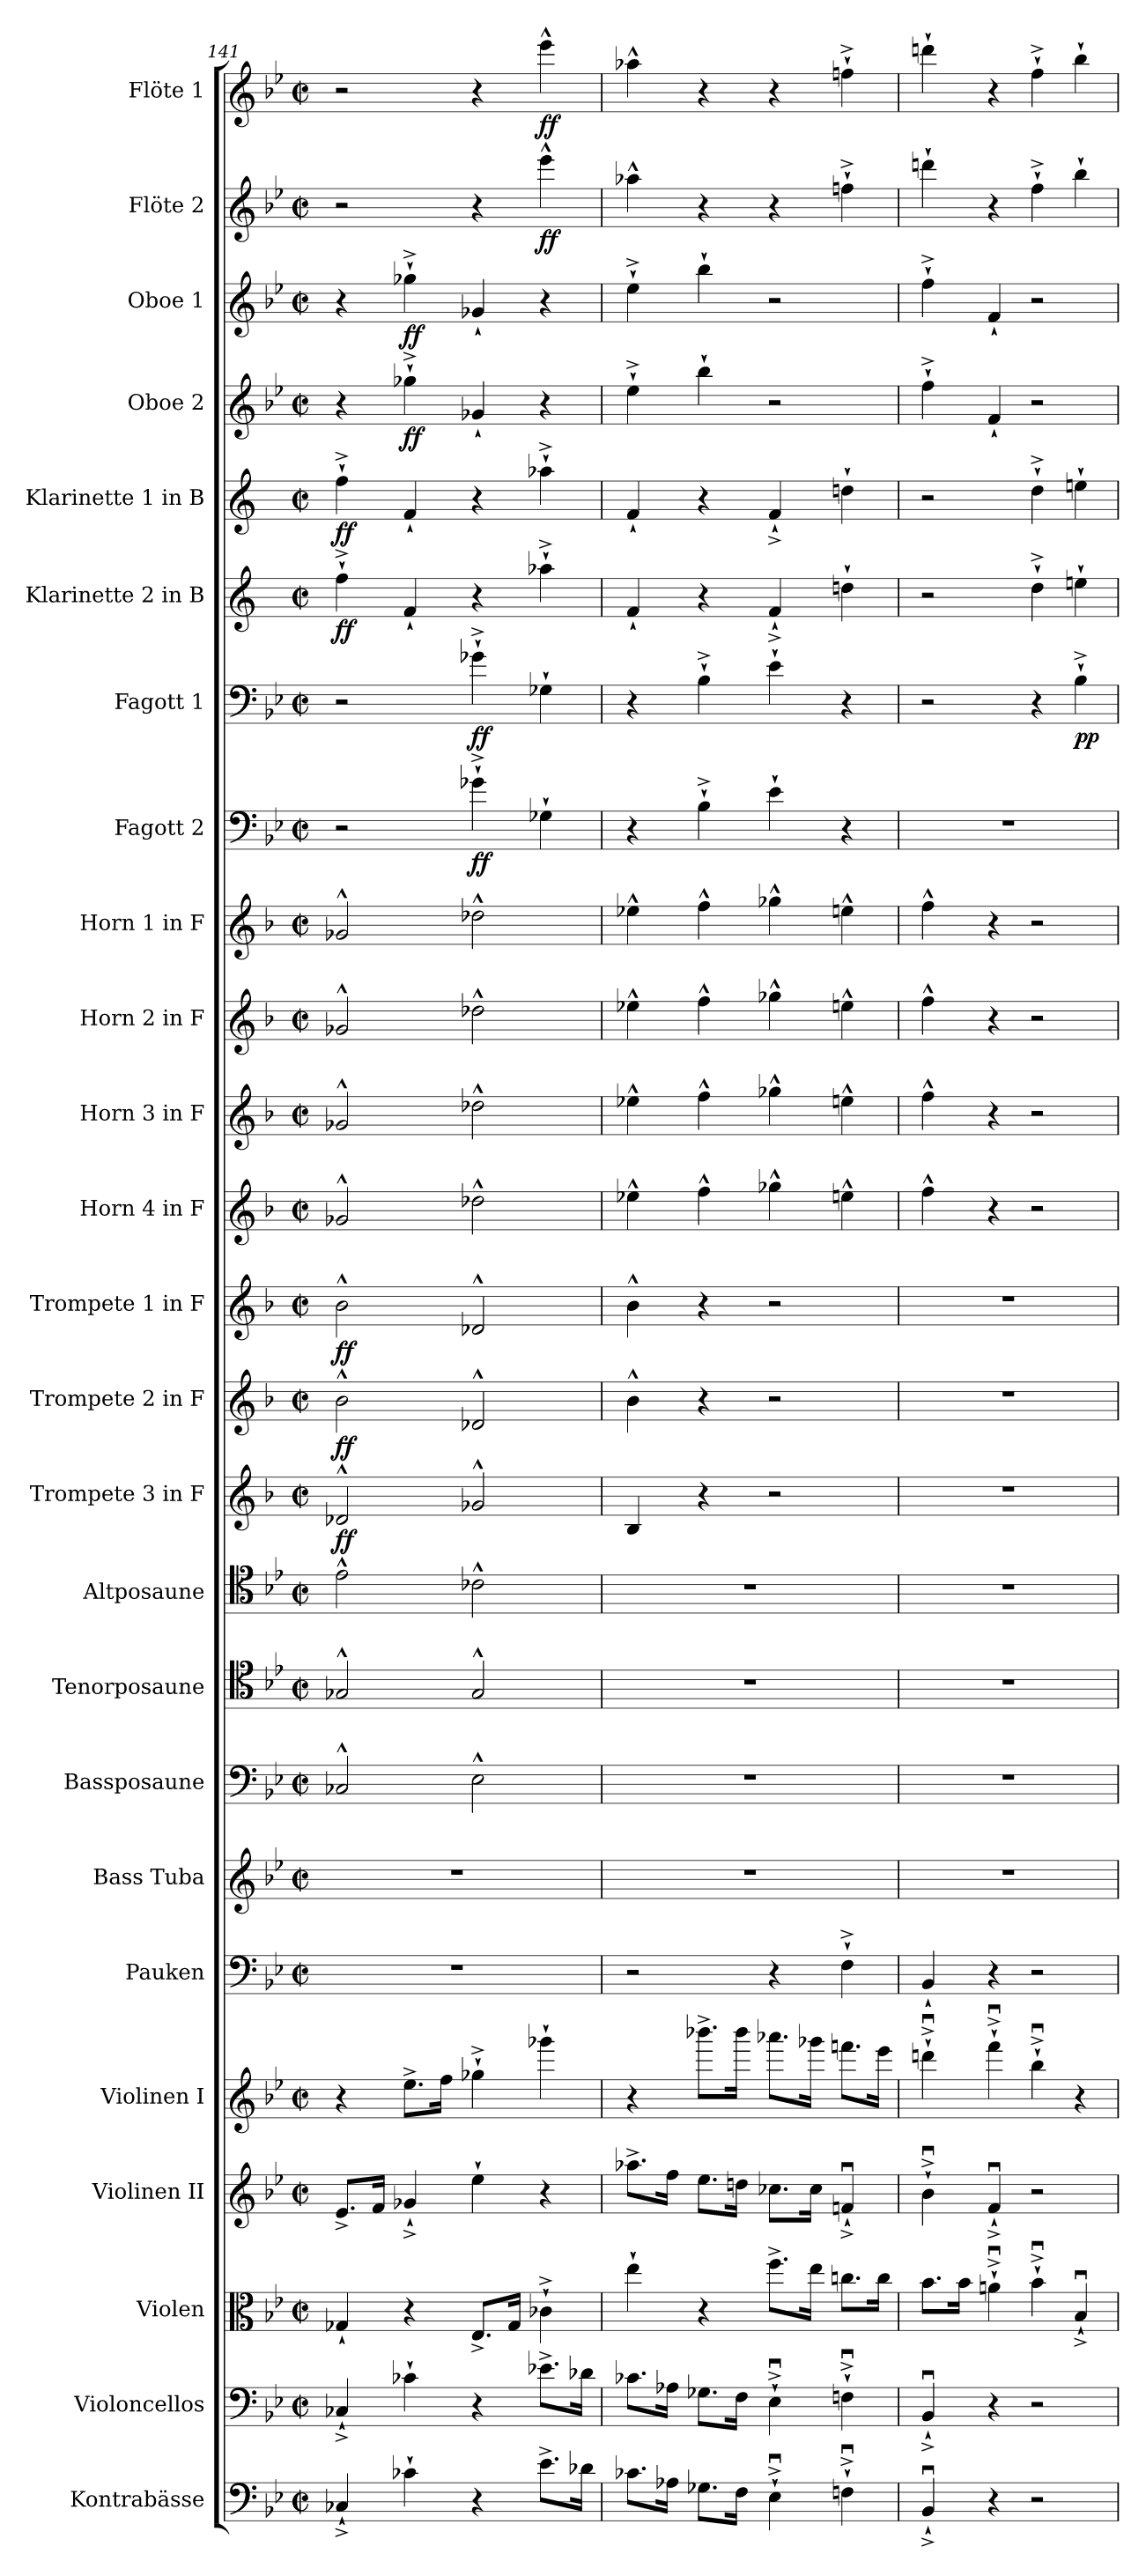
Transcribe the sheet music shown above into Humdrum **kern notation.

**kern	**kern	**kern	**kern	**kern	**kern	**kern	**kern	**kern	**kern	**kern	**dynam	**kern	**dynam	**kern	**dynam	**kern	**kern	**kern	**kern	**kern	**dynam	**kern	**dynam	**kern	**dynam	**kern	**dynam	**kern	**dynam	**kern	**dynam	**kern	**dynam	**kern	**dynam
*part25	*part24	*part23	*part22	*part21	*part20	*part19	*part18	*part17	*part16	*part15	*part15	*part14	*part14	*part13	*part13	*part12	*part11	*part10	*part9	*part8	*part8	*part7	*part7	*part6	*part6	*part5	*part5	*part4	*part4	*part3	*part3	*part2	*part2	*part1	*part1
*staff25	*staff24	*staff23	*staff22	*staff21	*staff20	*staff19	*staff18	*staff17	*staff16	*staff15	*staff15	*staff14	*staff14	*staff13	*staff13	*staff12	*staff11	*staff10	*staff9	*staff8	*staff8	*staff7	*staff7	*staff6	*staff6	*staff5	*staff5	*staff4	*staff4	*staff3	*staff3	*staff2	*staff2	*staff1	*staff1
*I"Kontrabässe	*I"Violoncellos	*I"Violen	*I"Violinen II	*I"Violinen I	*I"Pauken	*I"Bass Tuba	*I"Bassposaune	*I"Tenorposaune	*I"Altposaune	*I"Trompete 3 in F	*	*I"Trompete 2 in F	*	*I"Trompete 1 in F	*	*I"Horn 4 in F	*I"Horn 3 in F	*I"Horn 2 in F	*I"Horn 1 in F	*I"Fagott 2	*	*I"Fagott 1	*	*I"Klarinette 2 in B	*	*I"Klarinette 1 in B	*	*I"Oboe 2	*	*I"Oboe 1	*	*I"Flöte 2	*	*I"Flöte 1	*
*I'Kb.	*I'Vc.	*	*I'Vln. II	*I'Vln. I	*I'Pk.	*I'Ba. Tb.	*I'B. Psn.	*I'T. Psn.	*I'A. Psn.	*I'Tpt. 3 in F	*	*I'Tpt. 2 in F	*	*I'Tpt. 1 in F	*	*I'Hn. 4 in F	*I'Hn. 3  in F	*I'Hn. 2  in F	*I'Hn. 1 in F	*I'Fgt. 2	*	*I'Fgt. 1	*	*I'Kl. 2 in B	*	*I'Kl. 1  in B	*	*I'Ob. 2	*	*I'Ob. 1	*	*I'Fl. 2	*	*I'Fl. 1	*
*clefF4	*clefF4	*clefC3	*clefG2	*clefG2	*clefF4	*clefG2	*clefF4	*clefC4	*clefC4	*clefG2	*	*clefG2	*	*clefG2	*	*clefG2	*clefG2	*clefG2	*clefG2	*clefF4	*	*clefF4	*	*clefG2	*	*clefG2	*	*clefG2	*	*clefG2	*	*clefG2	*	*clefG2	*
*ITrd7c12	*	*	*	*	*	*	*	*	*	*ITrd-3c-5	*	*ITrd-3c-5	*	*ITrd-3c-5	*	*ITrd4c7	*ITrd4c7	*ITrd4c7	*ITrd4c7	*	*	*	*	*ITrd1c2	*	*ITrd1c2	*	*	*	*	*	*	*	*	*
*k[b-e-]	*k[b-e-]	*k[b-e-]	*k[b-e-]	*k[b-e-]	*k[b-e-]	*k[b-e-]	*k[b-e-]	*k[b-e-]	*k[b-e-]	*k[b-e-]	*	*k[b-e-]	*	*k[b-e-]	*	*k[b-e-]	*k[b-e-]	*k[b-e-]	*k[b-e-]	*k[b-e-]	*	*k[b-e-]	*	*k[b-e-]	*	*k[b-e-]	*	*k[b-e-]	*	*k[b-e-]	*	*k[b-e-]	*	*k[b-e-]	*
*M2/2	*M2/2	*M2/2	*M2/2	*M2/2	*M2/2	*M2/2	*M2/2	*M2/2	*M2/2	*M2/2	*	*M2/2	*	*M2/2	*	*M2/2	*M2/2	*M2/2	*M2/2	*M2/2	*	*M2/2	*	*M2/2	*	*M2/2	*	*M2/2	*	*M2/2	*	*M2/2	*	*M2/2	*
*met(c|)	*met(c|)	*met(c|)	*met(c|)	*met(c|)	*met(c|)	*met(c|)	*met(c|)	*met(c|)	*met(c|)	*met(c|)	*	*met(c|)	*	*met(c|)	*	*met(c|)	*met(c|)	*met(c|)	*met(c|)	*met(c|)	*	*met(c|)	*	*met(c|)	*	*met(c|)	*	*met(c|)	*	*met(c|)	*	*met(c|)	*	*met(c|)	*
=141	=141	=141	=141	=141	=141	=141	=141	=141	=141	=141	=141	=141	=141	=141	=141	=141	=141	=141	=141	=141	=141	=141	=141	=141	=141	=141	=141	=141	=141	=141	=141	=141	=141	=141	=141
!	!	!	!	!	!	!	!	!	!	!	!LO:DY:b	!	!LO:DY:b	!	!LO:DY:b	!	!	!	!	!	!	!	!	!	!LO:DY:b	!	!LO:DY:b	!	!	!	!	!	!	!	!
4CC-X`^/	4C-X`^/	4G-X`/	8.e-^/L	4r	1r	1r	2C-X^^/	2G-X^^/	2e-^^\	2g-X^^/	ff	2ee-^^\	ff	2ee-^^\	ff	2c-X^^/	2c-X^^/	2c-X^^/	2c-X^^/	2r	.	2r	.	4ee-`^\	ff	4ee-`^\	ff	4r	.	4r	.	2r	.	2r	.
.	.	.	16f/Jk	.	.	.	.	.	.	.	.	.	.	.	.	.	.	.	.	.	.	.	.	.	.	.	.	.	.	.	.	.	.	.	.
!	!	!	!	!	!	!	!	!	!	!	!	!	!	!	!	!	!	!	!	!	!	!	!	!	!	!	!	!	!LO:DY:b	!	!LO:DY:b	!	!	!	!
4C-X`\	4c-X`\	4r	4g-X`^/	8.ee-^\L	.	.	.	.	.	.	.	.	.	.	.	.	.	.	.	.	.	.	.	4e-`/	.	4e-`/	.	4gg-X`^\	ff	4gg-X`^\	ff	.	.	.	.
.	.	.	.	16ff\Jk	.	.	.	.	.	.	.	.	.	.	.	.	.	.	.	.	.	.	.	.	.	.	.	.	.	.	.	.	.	.	.
!	!	!	!	!	!	!	!	!	!	!	!	!	!	!	!	!	!	!	!	!	!LO:DY:b	!	!LO:DY:b	!	!	!	!	!	!	!	!	!	!	!	!
4r	4r	8.E-^/L	4ee-`\	4gg-X`^\	.	.	2E-^^\	2G-^^/	2c-X^^\	2cc-X^^/	.	2g-X^^/	.	2g-X^^/	.	2g-X^^\	2g-X^^\	2g-X^^\	2g-X^^\	4g-X`^\	ff	4g-X`^\	ff	4r	.	4r	.	4g-X`/	.	4g-X`/	.	4r	.	4r	.
.	.	16G-/Jk	.	.	.	.	.	.	.	.	.	.	.	.	.	.	.	.	.	.	.	.	.	.	.	.	.	.	.	.	.	.	.	.	.
!	!	!	!	!	!	!	!	!	!	!	!	!	!	!	!	!	!	!	!	!	!	!	!	!	!	!	!	!	!	!	!	!	!LO:DY:b	!	!LO:DY:b
8.E-^\L	8.e-X^\L	4c-X`^\	4r	4ggg-X`\	.	.	.	.	.	.	.	.	.	.	.	.	.	.	.	4G-X`\	.	4G-X`\	.	4gg-X`^\	.	4gg-X`^\	.	4r	.	4r	.	4eee-^^\	ff	4eee-^^\	ff
16D-X\Jk	16d-X\Jk	.	.	.	.	.	.	.	.	.	.	.	.	.	.	.	.	.	.	.	.	.	.	.	.	.	.	.	.	.	.	.	.	.	.
=142	=142	=142	=142	=142	=142	=142	=142	=142	=142	=142	=142	=142	=142	=142	=142	=142	=142	=142	=142	=142	=142	=142	=142	=142	=142	=142	=142	=142	=142	=142	=142	=142	=142	=142	=142
8.C-X\L	8.c-X\L	4ee-`\	8.aa-X^\L	4r	2r	1r	1r	1r	1r	4e-/	.	4ee-^^\	.	4ee-^^\	.	4a-X^^\	4a-X^^\	4a-X^^\	4a-X^^\	4r	.	4r	.	4e-`/	.	4e-`/	.	4ee-`^\	.	4ee-`^\	.	4aa-X^^\	.	4aa-X^^\	.
16AA-X\Jk	16A-X\Jk	.	16ff\Jk	.	.	.	.	.	.	.	.	.	.	.	.	.	.	.	.	.	.	.	.	.	.	.	.	.	.	.	.	.	.	.	.
8.GG-X\L	8.G-X\L	4r	8.ee-\L	8.bbb-X^\L	.	.	.	.	.	4r	.	4r	.	4r	.	4b-^^\	4b-^^\	4b-^^\	4b-^^\	4B-`^\	.	4B-`^\	.	4r	.	4r	.	4bb-`\	.	4bb-`\	.	4r	.	4r	.
16FF\Jk	16F\Jk	.	16ddn\Jk	16bbb-\Jk	.	.	.	.	.	.	.	.	.	.	.	.	.	.	.	.	.	.	.	.	.	.	.	.	.	.	.	.	.	.	.
4EE-u`^\	4E-u`^\	8.ff^\L	8.cc-X\L	8.aaa-X\L	4r	.	.	.	.	2r	.	2r	.	2r	.	4cc-X^^\	4cc-X^^\	4cc-X^^\	4cc-X^^\	4e-`\	.	4e-`\	.	4e-`^/	.	4e-`^/	.	2r	.	2r	.	4r	.	4r	.
.	.	16ee-\Jk	16cc-\Jk	16ggg-X\Jk	.	.	.	.	.	.	.	.	.	.	.	.	.	.	.	.	.	.	.	.	.	.	.	.	.	.	.	.	.	.	.
4FFnu`^\	4Fnu`^\	8.ccn\L	4fnu`^/	8.fffn\L	4F`^\	.	.	.	.	.	.	.	.	.	.	4an^^\	4an^^\	4an^^\	4an^^\	4r	.	4r	.	4ccn`\	.	4ccn`\	.	.	.	.	.	4ffn`^\	.	4ffn`^\	.
.	.	16cc\Jk	.	16eee-\Jk	.	.	.	.	.	.	.	.	.	.	.	.	.	.	.	.	.	.	.	.	.	.	.	.	.	.	.	.	.	.	.
=143	=143	=143	=143	=143	=143	=143	=143	=143	=143	=143	=143	=143	=143	=143	=143	=143	=143	=143	=143	=143	=143	=143	=143	=143	=143	=143	=143	=143	=143	=143	=143	=143	=143	=143	=143
4BBB-u`^/	4BB-u`^/	8.b-\L	4b-u`^\	4dddnu`^\	4BB-`/	1r	1r	1r	1r	1r	.	1r	.	1r	.	4b-^^\	4b-^^\	4b-^^\	4b-^^\	1r	.	2r	.	2r	.	2r	.	4ff`^\	.	4ff`^\	.	4dddn`\	.	4dddn`\	.
.	.	16b-\Jk	.	.	.	.	.	.	.	.	.	.	.	.	.	.	.	.	.	.	.	.	.	.	.	.	.	.	.	.	.	.	.	.	.
4r	4r	4anu`^\	4fu`^/	4fffu`^\	4r	.	.	.	.	.	.	.	.	.	.	4r	4r	4r	4r	.	.	.	.	.	.	.	.	4f`/	.	4f`/	.	4r	.	4r	.
2r	2r	4b-u`^\	2r	4bb-u`^\	2r	.	.	.	.	.	.	.	.	.	.	2r	2r	2r	2r	.	.	4r	.	4cc`^\	.	4cc`^\	.	2r	.	2r	.	4ff`^\	.	4ff`^\	.
!	!	!	!	!	!	!	!	!	!	!	!	!	!	!	!	!	!	!	!	!	!	!	!LO:DY:b	!	!	!	!	!	!	!	!	!	!	!	!
.	.	4B-u`^/	.	4r	.	.	.	.	.	.	.	.	.	.	.	.	.	.	.	.	.	4B-`^\	pp	4ddn`\	.	4ddn`\	.	.	.	.	.	4bb-`\	.	4bb-`\	.
=	=	=	=	=	=	=	=	=	=	=	=	=	=	=	=	=	=	=	=	=	=	=	=	=	=	=	=	=	=	=	=	=	=	=	=
*-	*-	*-	*-	*-	*-	*-	*-	*-	*-	*-	*-	*-	*-	*-	*-	*-	*-	*-	*-	*-	*-	*-	*-	*-	*-	*-	*-	*-	*-	*-	*-	*-	*-	*-	*-
